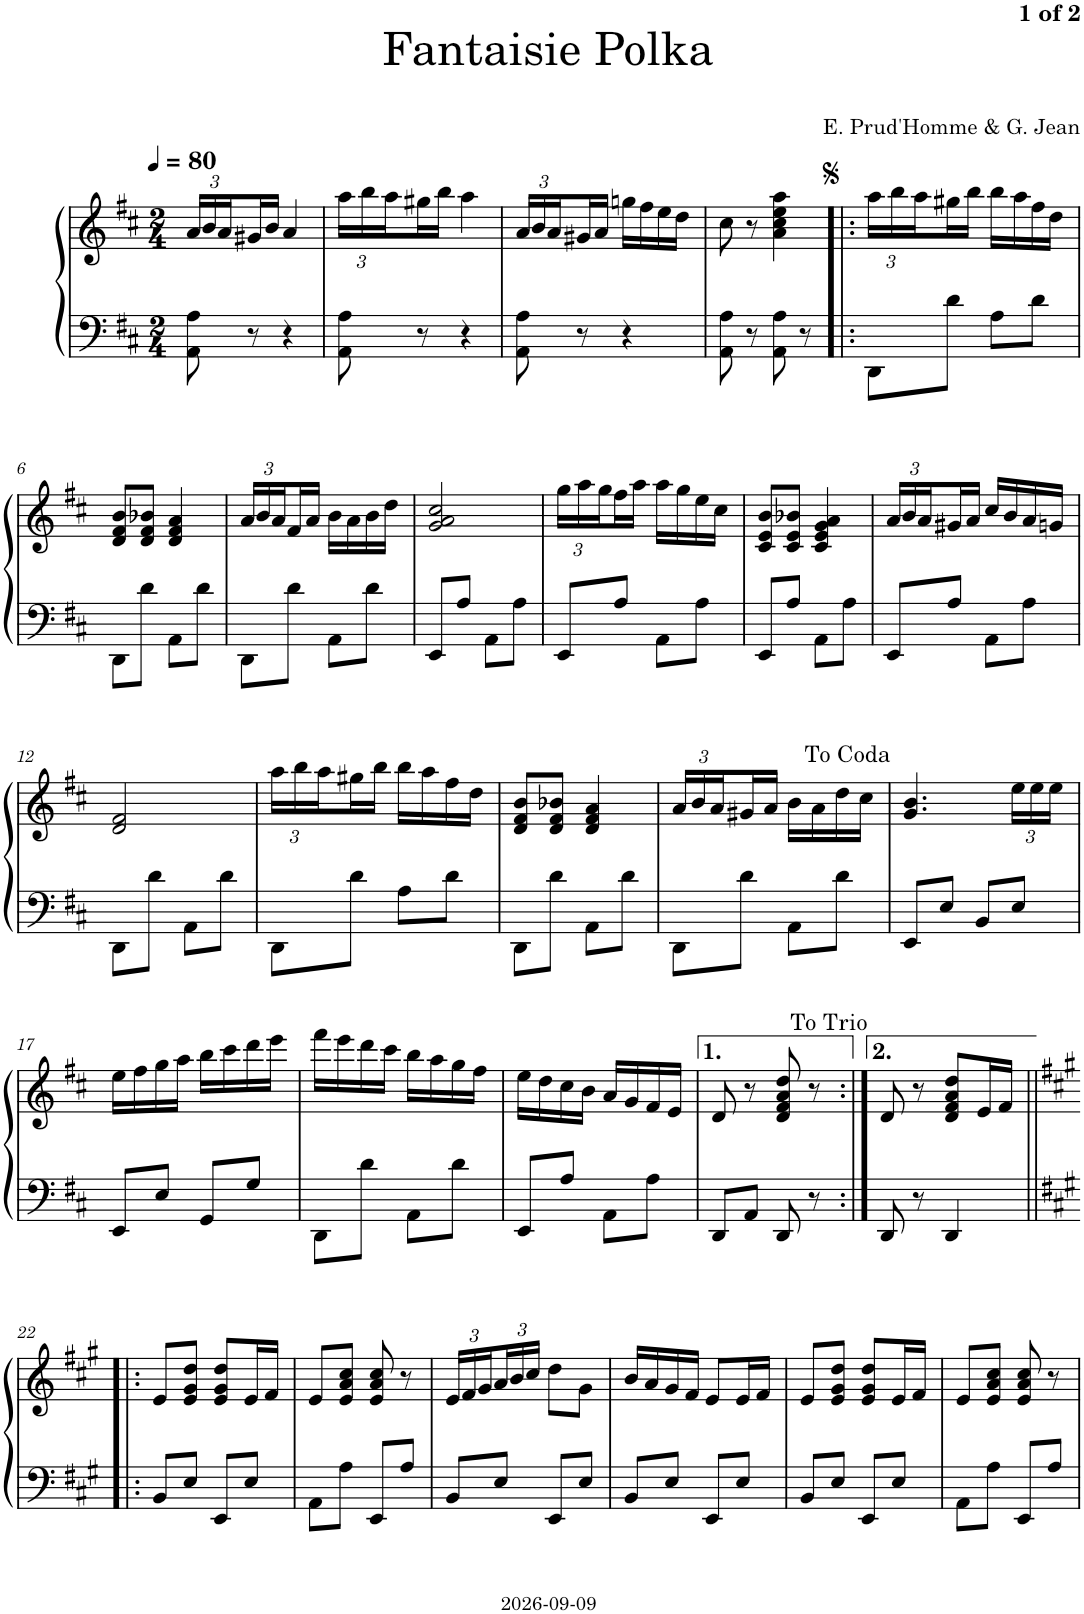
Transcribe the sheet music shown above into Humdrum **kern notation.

**kern	**kern
*part1	*part1
*staff2	*staff1
*I"Piano	*
*I'Pno.	*
*clefF4	*clefG2
*k[f#c#]	*k[f#c#]
*M2/4	*M2/4
*MM80	*MM80
*	*Xbrackettup
=1	=1
8AA\ 8A\	24a/LL
.	24b/
.	24a/
8r	16g#X/
.	16b/JJ
4r	4a/
=2	=2
8AA\ 8A\	24aa\LL
.	24bb\
.	24aa\
8r	16gg#X\
.	16bb\JJ
4r	4aa\
=3	=3
8AA\ 8A\	24a/LL
.	24b/
.	24a/
8r	16g#X/
.	16a/JJ
4r	16ggn\LL
.	16ff#\
.	16ee\
.	16dd\JJ
=4	=4
8AA\ 8A\	8cc#\
8r	8r
8AA\ 8A\	4a\ 4cc#\ 4ee\ 4aa\
8r	.
=5!|:	=5!|:
8DD\L	24aa\LL
.	24bb\
.	24aa\
8d\J	16gg#X\
.	16bb\JJ
8A\L	16bb\LL
.	16aa\
8d\J	16ff#\
.	16dd\JJ
!!LO:LB:g=z
=6	=6
8DD\L	8d/ 8f#/ 8b/L
8d\J	8d/ 8f#/ 8b-X/J
8AA\L	4d/ 4f#/ 4a/
8d\J	.
=7	=7
8DD\L	24a/LL
.	24b/
.	24a/
8d\J	16f#/
.	16a/JJ
8AA\L	16b\LL
.	16a\
8d\J	16b\
.	16dd\JJ
=8	=8
8EE/L	2g/ 2a/ 2cc#/
8A/J	.
8AA\L	.
8A\J	.
=9	=9
8EE/L	24gg\LL
.	24aa\
.	24gg\
8A/J	16ff#\
.	16aa\JJ
8AA\L	16aa\LL
.	16gg\
8A\J	16ee\
.	16cc#\JJ
=10	=10
8EE/L	8c#/ 8e/ 8b/L
8A/J	8c#/ 8e/ 8b-X/J
8AA\L	4c#/ 4e/ 4g/ 4a/
8A\J	.
=11	=11
8EE/L	24a/LL
.	24b/
.	24a/
8A/J	16g#X/
.	16a/JJ
8AA\L	16cc#/LL
.	16b/
8A\J	16a/
.	16gn/JJ
!!LO:LB:g=z
=12	=12
8DD\L	2d/ 2f#/
8d\J	.
8AA\L	.
8d\J	.
=13	=13
8DD\L	24aa\LL
.	24bb\
.	24aa\
8d\J	16gg#X\
.	16bb\JJ
8A\L	16bb\LL
.	16aa\
8d\J	16ff#\
.	16dd\JJ
=14	=14
8DD\L	8d/ 8f#/ 8b/L
8d\J	8d/ 8f#/ 8b-X/J
8AA\L	4d/ 4f#/ 4a/
8d\J	.
=15	=15
8DD\L	24a/LL
.	24b/
.	24a/
8d\J	16g#X/
.	16a/JJ
8AA\L	16b\LL
.	16a\
8d\J	16dd\
.	16cc#\JJ
=16	=16
8EE/L	4.g/ 4.b/
8E/J	.
8BB/L	.
8E/J	24ee\LL
.	24ee\
.	24ee\JJ
!!LO:LB:g=z
=17	=17
8EE/L	16ee\LL
.	16ff#\
8E/J	16gg\
.	16aa\JJ
8GG/L	16bb\LL
.	16ccc#\
8G/J	16ddd\
.	16eee\JJ
=18	=18
8DD\L	16fff#\LL
.	16eee\
8d\J	16ddd\
.	16ccc#\JJ
8AA\L	16bb\LL
.	16aa\
8d\J	16gg\
.	16ff#\JJ
=19	=19
8EE/L	16ee\LL
.	16dd\
8A/J	16cc#\
.	16b\JJ
8AA\L	16a/LL
.	16g/
8A\J	16f#/
.	16e/JJ
=20	=20
8DD/L	8d/
8AA/J	8r
8DD/	8d/ 8f#/ 8a/ 8dd/
8r	8r
=21:|!	=21:|!
8DD/	8d/
8r	8r
4DD/	8d/ 8f#/ 8a/ 8dd/L
.	16e/L
.	16f#/JJ
!	!LO:TX:a:t=To Trio
!LO:TX:a:t=To Trio	!
!!LO:LB:g=z
=22!|:	=22!|:
*k[f#c#g#]	*k[f#c#g#]
8BB/L	8e/L
8E/J	8e/ 8g#/ 8dd/J
8EE/L	8e/ 8g#/ 8dd/L
8E/J	16e/L
.	16f#/JJ
=23	=23
8AA\L	8e/L
8A\J	8e/ 8a/ 8cc#/J
8EE/L	8e/ 8a/ 8cc#/
8A/J	8r
=24	=24
8BB/L	24e/LL
.	24f#/
.	24g#/
8E/J	24a/
.	24b/
.	24cc#/JJ
8EE/L	8dd\L
8E/J	8g#\J
=25	=25
8BB/L	16b/LL
.	16a/
8E/J	16g#/
.	16f#/JJ
8EE/L	8e/L
8E/J	16e/L
.	16f#/JJ
=26	=26
8BB/L	8e/L
8E/J	8e/ 8g#/ 8dd/J
8EE/L	8e/ 8g#/ 8dd/L
8E/J	16e/L
.	16f#/JJ
=27	=27
8AA\L	8e/L
8A\J	8e/ 8a/ 8cc#/J
8EE/L	8e/ 8a/ 8cc#/
8A/J	8r
=	=
*-	*-
